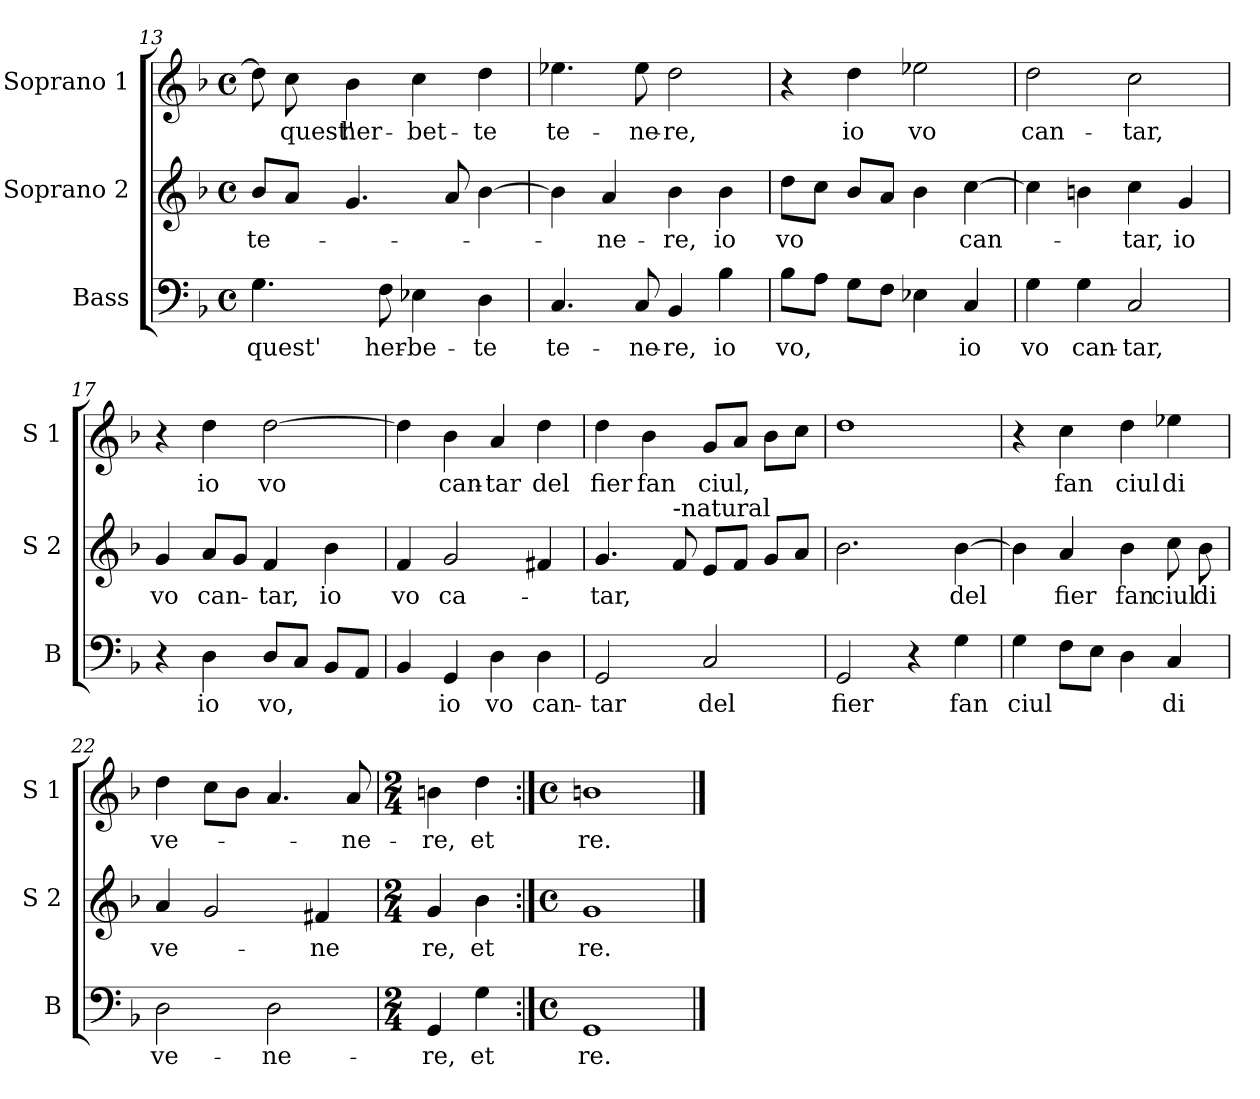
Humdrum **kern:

**kern	**text	**kern	**text	**kern	**text
*part3	*part3	*part2	*part2	*part1	*part1
*staff3	*staff3	*staff2	*staff2	*staff1	*staff1
*I"Bass	*	*I"Soprano 2	*	*I"Soprano 1	*
*I'B	*	*I'S 2	*	*I'S 1	*
*clefF4	*	*clefG2	*	*clefG2	*
*k[b-]	*	*k[b-]	*	*k[b-]	*
*F:	*	*F:	*	*F:	*
*M4/4	*	*M4/4	*	*M4/4	*
*met(c)	*	*met(c)	*	*met(c)	*
=13	=13	=13	=13	=13	=13
!	!LO:LY:b	!	!LO:LY:b	!	!
4.G\	quest'	8b-/L	te-	8dd\]	.
!	!	!	!	!	!LO:LY:b
.	.	8a/J	.	8cc\	quest'
!	!	!	!	!	!LO:LY:b
.	.	4.g/	.	4b-\	her-
!	!LO:LY:b	!	!	!	!
8F\	her-	.	.	.	.
!	!LO:LY:b	!	!	!	!LO:LY:b
4E-X\	-be-	.	.	4cc\	-bet-
.	.	8a/	.	.	.
!	!LO:LY:b	!	!	!	!LO:LY:b
4D\	-te	[4b-\	.	4dd\	-te
=14	=14	=14	=14	=14	=14
!	!LO:LY:b	!	!	!	!LO:LY:b
4.C/	te-	4b-\]	.	4.ee-X\	te-
!	!	!	!LO:LY:b	!	!
.	.	4a/	-ne-	.	.
!	!LO:LY:b	!	!	!	!LO:LY:b
8C/	-ne-	.	.	8ee-\	-ne-
!	!LO:LY:b	!	!LO:LY:b	!	!LO:LY:b
4BB-/	-re,	4b-\	-re,	2dd\	-re,
!	!LO:LY:b	!	!LO:LY:b	!	!
4B-\	io	4b-\	io	.	.
!!LO:PB:g=z
=15	=15	=15	=15	=15	=15
!	!LO:LY:b	!	!LO:LY:b	!	!
8B-\L	vo,	8dd\L	vo	4r	.
8A\J	.	8cc\J	.	.	.
!	!	!	!	!	!LO:LY:b
8G\L	.	8b-/L	.	4dd\	io
8F\J	.	8a/J	.	.	.
!	!	!	!	!	!LO:LY:b
4E-X\	.	4b-\	.	2ee-X\	vo
!	!LO:LY:b	!	!LO:LY:b	!	!
4C/	io	[4cc\	can-	.	.
=16	=16	=16	=16	=16	=16
!	!LO:LY:b	!	!	!	!LO:LY:b
4G\	vo	4cc\]	.	2dd\	can-
!	!LO:LY:b	!	!	!	!
4G\	can-	4bn\	.	.	.
!	!LO:LY:b	!	!LO:LY:b	!	!LO:LY:b
2C/	-tar,	4cc\	-tar,	2cc\	-tar,
!	!	!	!LO:LY:b	!	!
.	.	4g/	io	.	.
=17	=17	=17	=17	=17	=17
!	!	!	!LO:LY:b	!	!
4r	.	4g/	vo	4r	.
!	!LO:LY:b	!	!LO:LY:b	!	!LO:LY:b
4D\	io	8a/L	can-	4dd\	io
.	.	8g/J	.	.	.
!	!LO:LY:b	!	!LO:LY:b	!	!LO:LY:b
8D/L	vo,	4f/	-tar,	[2dd\	vo
8C/J	.	.	.	.	.
!	!	!	!LO:LY:b	!	!
8BB-/L	.	4b-\	io	.	.
8AA/J	.	.	.	.	.
=18	=18	=18	=18	=18	=18
!	!	!	!LO:LY:b	!	!
4BB-/	.	4f/	vo	4dd\]	.
!	!LO:LY:b	!	!LO:LY:b	!	!LO:LY:b
4GG/	io	2g/	ca-	4b-\	can-
!	!LO:LY:b	!	!	!	!LO:LY:b
4D\	vo	.	.	4a/	-tar
!	!LO:LY:b	!	!	!	!LO:LY:b
4D\	can-	4f#X/	.	4dd\	del
=19	=19	=19	=19	=19	=19
!	!LO:LY:b	!	!LO:LY:b	!	!LO:LY:b
2GG/	-tar	4.g/	-tar,	4dd\	fier
!	!	!	!	!	!LO:LY:b
.	.	.	.	4b-\	fan
!	!	!LO:TX:a:t=-natural	!	!	!
.	.	8f/	.	.	.
!	!LO:LY:b	!	!	!	!LO:LY:b
2C/	del	8e/L	.	8g/L	ciul,
.	.	8f/J	.	8a/J	.
.	.	8g/L	.	8b-\L	.
.	.	8a/J	.	8cc\J	.
!!LO:LB:g=z
=20	=20	=20	=20	=20	=20
!	!LO:LY:b	!	!	!	!
2GG/	fier	2.b-\	.	1dd	.
4r	.	.	.	.	.
!	!LO:LY:b	!	!LO:LY:b	!	!
4G\	fan	[4b-\	del	.	.
=21	=21	=21	=21	=21	=21
!	!LO:LY:b	!	!	!	!
4G\	ciul	4b-\]	.	4r	.
!	!	!	!LO:LY:b	!	!LO:LY:b
8F\L	.	4a/	fier	4cc\	fan
8E\J	.	.	.	.	.
!	!	!	!LO:LY:b	!	!LO:LY:b
4D\	.	4b-\	fan	4dd\	ciul
!	!LO:LY:b	!	!LO:LY:b	!	!LO:LY:b
4C/	di	8cc\	ciul	4ee-X\	di
!	!	!	!LO:LY:b	!	!
.	.	8b-\	di	.	.
=22	=22	=22	=22	=22	=22
!	!LO:LY:b	!	!LO:LY:b	!	!LO:LY:b
2D\	ve-	4a/	ve-	4dd\	ve-
.	.	2g/	.	8cc\L	.
.	.	.	.	8b-\J	.
!	!LO:LY:b	!	!	!	!
2D\	-ne-	.	.	4.a/	.
!	!	!	!LO:LY:b	!	!
.	.	4f#X/	-ne	.	.
!	!	!	!	!	!LO:LY:b
.	.	.	.	8a/	-ne-
=23	=23	=23	=23	=23	=23
*M2/4	*	*M2/4	*	*M2/4	*
!	!LO:LY:b	!	!LO:LY:b	!	!LO:LY:b
4GG/	-re,	4g/	re,	4bn\	-re,
!	!LO:LY:b	!	!LO:LY:b	!	!LO:LY:b
4G\	et	4b-\	et	4dd\	et
=24:|!	=24:|!	=24:|!	=24:|!	=24:|!	=24:|!
*M4/4	*	*M4/4	*	*M4/4	*
*met(c)	*	*met(c)	*	*met(c)	*
!	!LO:LY:b	!	!LO:LY:b	!	!LO:LY:b
1GG	re.	1g	re.	1bn	re.
==	==	==	==	==	==
*-	*-	*-	*-	*-	*-
